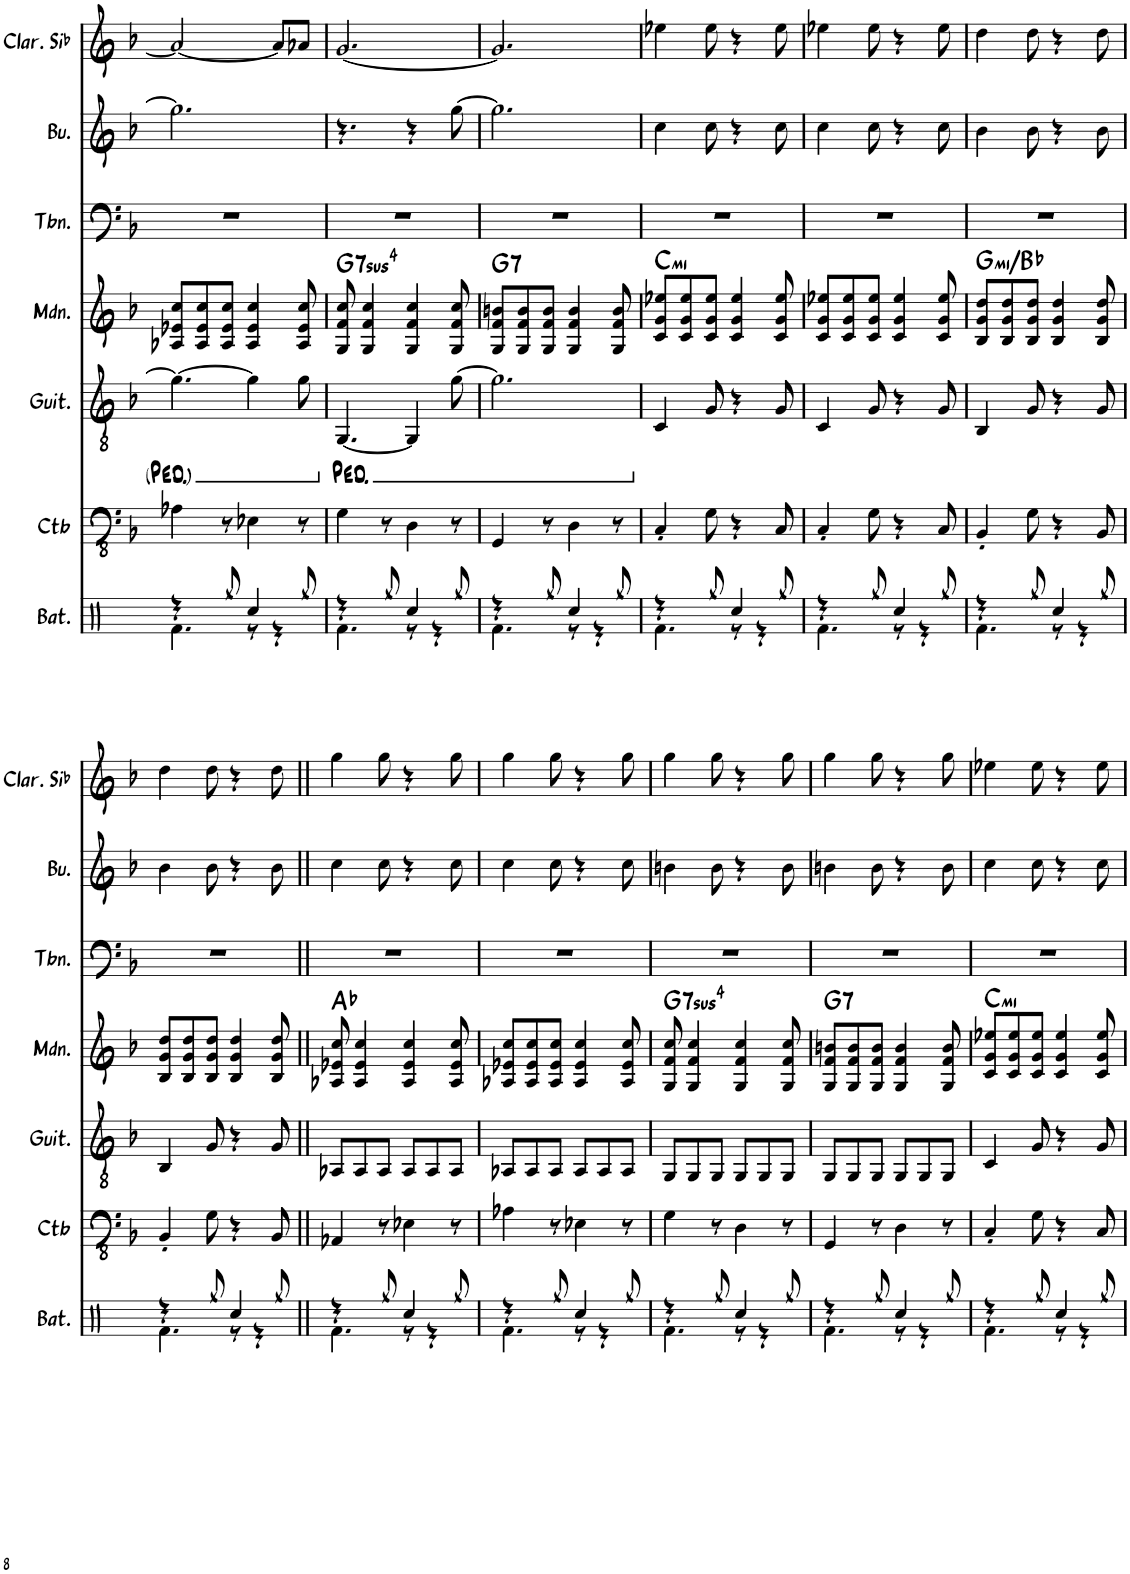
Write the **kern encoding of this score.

**kern	**kern	**kern	**kern	**harte	**kern	**kern	**kern
*part7	*part6	*part5	*part4	*part4	*part3	*part2	*part1
*staff7	*staff6	*staff5	*staff4	*	*staff3	*staff2	*staff1
*I"Batterie	*I"Contrebasse	*I"Guitare	*I"Mandoline	*	*I"Trombone	*I"Bugle	*I"Clarinette en Sib
*I'Bat.	*I'Ctb	*I'Guit.	*I'Mdn.	*	*I'Tbn.	*I'Bu.	*I'Clar. Sib
!!LO:PB:g=z
*clefX	*clefFv4	*clefGv2	*clefG2	*	*clefF4	*clefG2	*clefG2
*	*	*	*	*	*	*ITrd1c2	*ITrd1c2
*k[]	*k[b-]	*k[b-]	*k[b-]	*	*k[b-]	*k[b-]	*k[b-]
*M6/8	*M6/8	*M6/8	*M6/8	*	*M6/8	*M6/8	*M6/8
=94	=94	=94	=94	=94	=94	=94	=94
*^	*	*	*	*	*	*	*
4r	4.Rf\	4AA-X\	4.g\_	8A-X/ 8e-X/ 8cc/L	.	2.r	2.gg\]	2a-/_
.	.	.	.	8A-/ 8e-/ 8cc/	.	.	.	.
8Rgg/	.	8r	.	8A-/ 8e-/ 8cc/J	.	.	.	.
4Rcc/	8r	4EE-X\	4g\]	4A-/ 4e-/ 4cc/	.	.	.	.
.	4r	.	.	.	.	.	.	8a-/L]
8Rgg/	.	8r	8g\	8A-/ 8e-/ 8cc/	.	.	.	8a-X/J
=95	=95	=95	=95	=95	=95	=95	=95	=95
*	*	*	*ped	*	*	*	*	*
!	!	!	!	!	!LO:H:kt=74	!	!	!
4r	4.Rf\	4GG\	[4.GG/	8G/ 8f/ 8cc/	G:sus4(7)	2.r	4.r	[2.g/
.	.	.	.	4G/ 4f/ 4cc/	.	.	.	.
8Rgg/	.	8r	.	.	.	.	.	.
4Rcc/	8r	4DD\	4GG/]	4G/ 4f/ 4cc/	.	.	4r	.
.	4r	.	.	.	.	.	.	.
8Rgg/	.	8r	[8g\	8G/ 8f/ 8cc/	.	.	[8gg\	.
=96	=96	=96	=96	=96	=96	=96	=96	=96
!	!	!	!	!	!LO:H:kt=7	!	!	!
4r	4.Rf\	4GGG/	2.g\]	8G/ 8f/ 8bn/L	G:7	2.r	2.gg\]	2.g/]
.	.	.	.	8G/ 8f/ 8b/	.	.	.	.
8Rgg/	.	8r	.	8G/ 8f/ 8b/J	.	.	.	.
4Rcc/	8r	4DD\	.	4G/ 4f/ 4b/	.	.	.	.
.	4r	.	.	.	.	.	.	.
8Rgg/	.	8r	.	8G/ 8f/ 8b/	.	.	.	.
=97	=97	=97	=97	=97	=97	=97	=97	=97
*	*	*	*Xped	*	*	*	*	*
!	!	!	!	!	!LO:H:kt=mi	!	!	!
4r	4.Rf\	4CC'/	4C/	8c/ 8g/ 8ee-X/L	C:min	2.r	4cc\	4ee-X\
.	.	.	.	8c/ 8g/ 8ee-/	.	.	.	.
8Rgg/	.	8GG\	8G/	8c/ 8g/ 8ee-/J	.	.	8cc\	8ee-\
4Rcc/	8r	4r	4r	4c/ 4g/ 4ee-/	.	.	4r	4r
.	4r	.	.	.	.	.	.	.
8Rgg/	.	8CC/	8G/	8c/ 8g/ 8ee-/	.	.	8cc\	8ee-\
=98	=98	=98	=98	=98	=98	=98	=98	=98
4r	4.Rf\	4CC'/	4C/	8c/ 8g/ 8ee-X/L	.	2.r	4cc\	4ee-X\
.	.	.	.	8c/ 8g/ 8ee-/	.	.	.	.
8Rgg/	.	8GG\	8G/	8c/ 8g/ 8ee-/J	.	.	8cc\	8ee-\
4Rcc/	8r	4r	4r	4c/ 4g/ 4ee-/	.	.	4r	4r
.	4r	.	.	.	.	.	.	.
8Rgg/	.	8CC/	8G/	8c/ 8g/ 8ee-/	.	.	8cc\	8ee-\
=99	=99	=99	=99	=99	=99	=99	=99	=99
!	!	!	!	!	!LO:H:kt=mi	!	!	!
4r	4.Rf\	4BBB-'/	4BB-/	8B-/ 8g/ 8dd/L	G:min/b3	2.r	4b-\	4dd\
.	.	.	.	8B-/ 8g/ 8dd/	.	.	.	.
8Rgg/	.	8GG\	8G/	8B-/ 8g/ 8dd/J	.	.	8b-\	8dd\
4Rcc/	8r	4r	4r	4B-/ 4g/ 4dd/	.	.	4r	4r
.	4r	.	.	.	.	.	.	.
8Rgg/	.	8BBB-/	8G/	8B-/ 8g/ 8dd/	.	.	8b-\	8dd\
!!LO:LB:g=z
=100	=100	=100	=100	=100	=100	=100	=100	=100
4r	4.Rf\	4BBB-'/	4BB-/	8B-/ 8g/ 8dd/L	.	2.r	4b-\	4dd\
.	.	.	.	8B-/ 8g/ 8dd/	.	.	.	.
8Rgg/	.	8GG\	8G/	8B-/ 8g/ 8dd/J	.	.	8b-\	8dd\
4Rcc/	8r	4r	4r	4B-/ 4g/ 4dd/	.	.	4r	4r
.	4r	.	.	.	.	.	.	.
8Rgg/	.	8BBB-/	8G/	8B-/ 8g/ 8dd/	.	.	8b-\	8dd\
=101||	=101||	=101||	=101||	=101||	=101||	=101||	=101||	=101||
4r	4.Rf\	4AAA-X/	8AA-X/L	8A-X/ 8e-X/ 8cc/	Ab:maj	2.r	4cc\	4gg\
.	.	.	8AA-/	4A-/ 4e-/ 4cc/	.	.	.	.
8Rgg/	.	8r	8AA-/J	.	.	.	8cc\	8gg\
4Rcc/	8r	4EE-X\	8AA-/L	4A-/ 4e-/ 4cc/	.	.	4r	4r
.	4r	.	8AA-/	.	.	.	.	.
8Rgg/	.	8r	8AA-/J	8A-/ 8e-/ 8cc/	.	.	8cc\	8gg\
=102	=102	=102	=102	=102	=102	=102	=102	=102
4r	4.Rf\	4AA-X\	8AA-X/L	8A-X/ 8e-X/ 8cc/L	.	2.r	4cc\	4gg\
.	.	.	8AA-/	8A-/ 8e-/ 8cc/	.	.	.	.
8Rgg/	.	8r	8AA-/J	8A-/ 8e-/ 8cc/J	.	.	8cc\	8gg\
4Rcc/	8r	4EE-X\	8AA-/L	4A-/ 4e-/ 4cc/	.	.	4r	4r
.	4r	.	8AA-/	.	.	.	.	.
8Rgg/	.	8r	8AA-/J	8A-/ 8e-/ 8cc/	.	.	8cc\	8gg\
=103	=103	=103	=103	=103	=103	=103	=103	=103
!	!	!	!	!	!LO:H:kt=74	!	!	!
4r	4.Rf\	4GG\	8GG/L	8G/ 8f/ 8cc/	G:sus4(7)	2.r	4bn\	4gg\
.	.	.	8GG/	4G/ 4f/ 4cc/	.	.	.	.
8Rgg/	.	8r	8GG/J	.	.	.	8b\	8gg\
4Rcc/	8r	4DD\	8GG/L	4G/ 4f/ 4cc/	.	.	4r	4r
.	4r	.	8GG/	.	.	.	.	.
8Rgg/	.	8r	8GG/J	8G/ 8f/ 8cc/	.	.	8b\	8gg\
=104	=104	=104	=104	=104	=104	=104	=104	=104
!	!	!	!	!	!LO:H:kt=7	!	!	!
4r	4.Rf\	4GGG/	8GG/L	8G/ 8f/ 8bn/L	G:7	2.r	4bn\	4gg\
.	.	.	8GG/	8G/ 8f/ 8b/	.	.	.	.
8Rgg/	.	8r	8GG/J	8G/ 8f/ 8b/J	.	.	8b\	8gg\
4Rcc/	8r	4DD\	8GG/L	4G/ 4f/ 4b/	.	.	4r	4r
.	4r	.	8GG/	.	.	.	.	.
8Rgg/	.	8r	8GG/J	8G/ 8f/ 8b/	.	.	8b\	8gg\
=105	=105	=105	=105	=105	=105	=105	=105	=105
!	!	!	!	!	!LO:H:kt=mi	!	!	!
4r	4.Rf\	4CC'/	4C/	8c/ 8g/ 8ee-X/L	C:min	2.r	4cc\	4ee-X\
.	.	.	.	8c/ 8g/ 8ee-/	.	.	.	.
8Rgg/	.	8GG\	8G/	8c/ 8g/ 8ee-/J	.	.	8cc\	8ee-\
4Rcc/	8r	4r	4r	4c/ 4g/ 4ee-/	.	.	4r	4r
.	4r	.	.	.	.	.	.	.
8Rgg/	.	8CC/	8G/	8c/ 8g/ 8ee-/	.	.	8cc\	8ee-\
*v	*v	*	*	*	*	*	*	*
=	=	=	=	=	=	=	=
*-	*-	*-	*-	*-	*-	*-	*-
